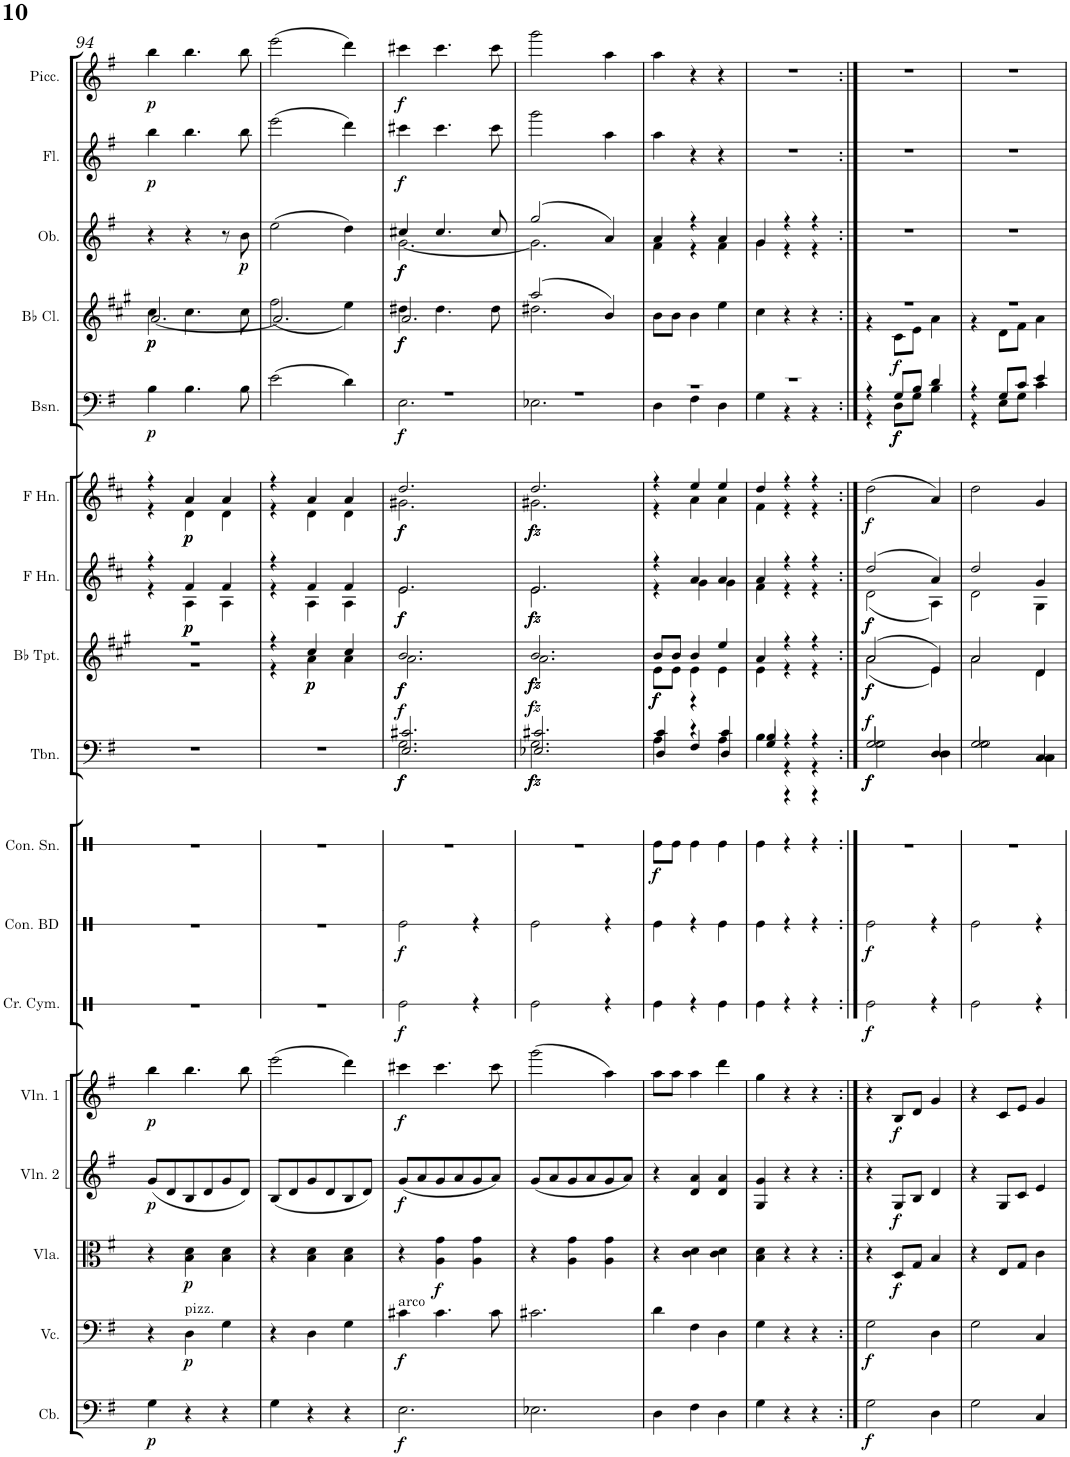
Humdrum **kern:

**kern	**dynam	**kern	**dynam	**kern	**dynam	**kern	**dynam	**kern	**dynam	**kern	**dynam	**kern	**dynam	**kern	**dynam	**kern	**dynam	**kern	**dynam	**kern	**dynam	**kern	**dynam	**kern	**dynam	**kern	**dynam
*part14	*part14	*part13	*part13	*part12	*part12	*part11	*part11	*part10	*part10	*part9	*part9	*part8	*part8	*part7	*part7	*part6	*part6	*part5	*part5	*part4	*part4	*part3	*part3	*part2	*part2	*part1	*part1
*staff14	*staff14	*staff13	*staff13	*staff12	*staff12	*staff11	*staff11	*staff10	*staff10	*staff9	*staff9	*staff8	*staff8	*staff7	*staff7	*staff6	*staff6	*staff5	*staff5	*staff4	*staff4	*staff3	*staff3	*staff2	*staff2	*staff1	*staff1
*I"Contrabass	*	*I"Violoncello	*	*I"Viola	*	*I"Violin 2	*	*I"Violin 1	*	*I"Trombone	*	*I"Bb Trumpet	*	*I"Horn in F	*	*I"Horn in F	*	*I"Bassoon	*	*I"Bb Clarinet	*	*I"Oboe	*	*I"Flute	*	*I"Piccolo	*
*I'Cb.	*	*I'Vc.	*	*I'Vla.	*	*I'Vln. 2	*	*I'Vln. 1	*	*I'Tbn.	*	*I'Bb Tpt.	*	*	*	*	*	*I'Bsn.	*	*I'Bb Cl.	*	*I'Ob.	*	*I'Fl.	*	*I'Picc.	*
!!LO:PB:g=z
*clefF4	*	*clefF4	*	*clefC3	*	*clefG2	*	*clefG2	*	*clefF4	*	*clefG2	*	*clefG2	*	*clefG2	*	*clefF4	*	*clefG2	*	*clefG2	*	*clefG2	*	*clefG2	*
*Trd7c12	*	*	*	*	*	*	*	*	*	*	*	*Trd1c2	*	*Trd4c7	*	*Trd4c7	*	*	*	*Trd1c2	*	*	*	*	*	*Trd-7c-12	*
*k[f#]	*	*k[f#]	*	*k[f#]	*	*k[f#]	*	*k[f#]	*	*k[f#]	*	*k[f#c#g#]	*	*k[f#c#]	*	*k[f#c#]	*	*k[f#]	*	*k[f#c#g#]	*	*k[f#]	*	*k[f#]	*	*k[f#]	*
*M3/4	*	*M3/4	*	*M3/4	*	*M3/4	*	*M3/4	*	*M3/4	*	*M3/4	*	*M3/4	*	*M3/4	*	*M3/4	*	*M3/4	*	*M3/4	*	*M3/4	*	*M3/4	*
=94	=94	=94	=94	=94	=94	=94	=94	=94	=94	=94	=94	=94	=94	=94	=94	=94	=94	=94	=94	=94	=94	=94	=94	=94	=94	=94	=94
*	*	*	*	*	*	*	*	*	*	*	*	*^	*	*^	*	*^	*	*	*	*^	*	*	*	*	*	*	*
!	!LO:DY:b	!	!	!	!	!	!LO:DY:b	!	!LO:DY:b	!	!	!	!	!	!	!	!	!	!	!	!	!LO:DY:b	!	!	!LO:DY:b	!	!	!	!	!	!
!	!	!	!	!	!	!	!	!	!	!	!	!	!	!	!	!	!	!	!	!	!	!	!	!	!LO:DY:n=1:b	!	!	!	!LO:DY:b	!	!LO:DY:b
4G\	p	4r	.	4r	.	(8g/L	p	4bb\	p	2.r	.	2.r	2.r	.	4r	4r	.	4r	4r	.	4B\	p	[<2.a/	4cc#\	p p	4r	.	4bb\	p	4bb\	p
.	.	.	.	.	.	8d/	.	.	.	.	.	.	.	.	.	.	.	.	.	.	.	.	.	.	.	.	.	.	.	.	.
!	!	!LO:TX:a:t=pizz.	!	!	!	!	!	!	!	!	!	!	!	!	!	!	!	!	!	!	!	!	!	!	!	!	!	!	!	!	!
!	!	!	!LO:DY:b	!	!LO:DY:b	!	!	!	!	!	!	!	!	!	!	!	!LO:DY:b	!	!	!	!	!	!	!	!	!	!	!	!	!	!
!	!	!	!	!	!	!	!	!	!	!	!	!	!	!	!	!	!LO:DY:n=1:b	!	!	!LO:DY:b	!	!	!	!	!	!	!	!	!	!	!
!	!	!	!	!	!	!	!	!	!	!	!	!	!	!	!	!	!	!	!	!LO:DY:n=1:b	!	!	!	!	!	!	!	!	!	!	!
4r	.	4D\	p	4B\ 4d\	p	8B/	.	4.bb\	.	.	.	.	.	.	4f#/	4A\	p p	4a/	4d\	p p	4.B\	.	.	4.cc#\	.	4r	.	4.bb\	.	4.bb\	.
.	.	.	.	.	.	8d/	.	.	.	.	.	.	.	.	.	.	.	.	.	.	.	.	.	.	.	.	.	.	.	.	.
4r	.	4G\	.	4B\ 4d\	.	8g/	.	.	.	.	.	.	.	.	4f#/	4A\	.	4a/	4d\	.	.	.	.	.	.	8r	.	.	.	.	.
!	!	!	!	!	!	!	!	!	!	!	!	!	!	!	!	!	!	!	!	!	!	!	!	!	!	!	!LO:DY:b	!	!	!	!
.	.	.	.	.	.	8d/J)	.	8bb\	.	.	.	.	.	.	.	.	.	.	.	.	8B\	.	.	8cc#\	.	8b\	p	8bb\	.	8bb\	.
=95	=95	=95	=95	=95	=95	=95	=95	=95	=95	=95	=95	=95	=95	=95	=95	=95	=95	=95	=95	=95	=95	=95	=95	=95	=95	=95	=95	=95	=95	=95	=95
4G\	.	4r	.	4r	.	(8B/L	.	(2eee\	.	2.r	.	4r	4r	.	4r	4r	.	4r	4r	.	(2e\	.	2.a/]	(2ff#\	.	(2ee\	.	(2eee\	.	(2eee\	.
.	.	.	.	.	.	8d/	.	.	.	.	.	.	.	.	.	.	.	.	.	.	.	.	.	.	.	.	.	.	.	.	.
!	!	!	!	!	!	!	!	!	!	!	!	!	!	!LO:DY:b	!	!	!	!	!	!	!	!	!	!	!	!	!	!	!	!	!
!	!	!	!	!	!	!	!	!	!	!	!	!	!	!LO:DY:n=1:b	!	!	!	!	!	!	!	!	!	!	!	!	!	!	!	!	!
4r	.	4D\	.	4B\ 4d\	.	8g/	.	.	.	.	.	4cc#/	4a\	p p	4f#/	4A\	.	4a/	4d\	.	.	.	.	.	.	.	.	.	.	.	.
.	.	.	.	.	.	8d/	.	.	.	.	.	.	.	.	.	.	.	.	.	.	.	.	.	.	.	.	.	.	.	.	.
4r	.	4G\	.	4B\ 4d\	.	8B/	.	4ddd\)	.	.	.	4cc#/	4a\	.	4f#/	4A\	.	4a/	4d\	.	4d\)	.	.	4ee\)	.	4dd\)	.	4ddd\)	.	4ddd\)	.
.	.	.	.	.	.	8d/J)	.	.	.	.	.	.	.	.	.	.	.	.	.	.	.	.	.	.	.	.	.	.	.	.	.
=96	=96	=96	=96	=96	=96	=96	=96	=96	=96	=96	=96	=96	=96	=96	=96	=96	=96	=96	=96	=96	=96	=96	=96	=96	=96	=96	=96	=96	=96	=96	=96
*	*	*	*	*	*	*	*	*	*	*^	*	*	*	*	*	*	*	*	*	*	*^	*	*	*	*	*^	*	*	*	*	*
*	*	*	*	*	*	*	*	*	*	*	*^	*	*	*	*	*	*	*	*	*	*	*	*	*	*	*	*	*	*	*	*	*	*	*
!	!	!LO:TX:a:t=arco	!	!	!	!	!	!	!	!	!	!	!	!	!	!	!	!	!	!	!	!	!	!	!	!	!	!	!	!	!	!	!	!	!
!	!LO:DY:b	!	!LO:DY:b	!	!	!	!LO:DY:b	!	!LO:DY:b	!	!	!	!LO:DY:b	!	!	!	!	!	!	!	!	!	!	!	!	!	!	!	!	!	!	!	!	!	!
!	!	!	!	!	!	!	!	!	!	!	!	!	!LO:DY:n=1:b	!	!	!	!	!	!	!	!	!	!	!	!	!	!	!	!	!	!	!	!	!	!
!	!	!	!	!	!	!	!	!	!	!	!	!	!LO:DY:n=2:a	!	!	!LO:DY:b	!	!	!	!	!	!	!	!	!	!	!	!	!	!	!	!	!	!	!
!	!	!	!	!	!	!	!	!	!	!	!	!	!	!	!	!LO:DY:n=1:b	!	!	!LO:DY:b	!	!	!	!	!	!	!	!	!	!	!	!	!	!	!	!
!	!	!	!	!	!	!	!	!	!	!	!	!	!	!	!	!	!	!	!LO:DY:n=1:b	!	!	!LO:DY:b	!	!	!	!	!	!	!	!	!	!	!	!	!
!	!	!	!	!	!	!	!	!	!	!	!	!	!	!	!	!	!	!	!	!	!	!LO:DY:n=1:b	!	!	!LO:DY:b	!	!	!LO:DY:b	!	!	!	!	!	!	!
!	!	!	!	!	!	!	!	!	!	!	!	!	!	!	!	!	!	!	!	!	!	!	!	!	!	!	!	!LO:DY:n=1:b	!	!	!LO:DY:b	!	!	!	!
!	!	!	!	!	!	!	!	!	!	!	!	!	!	!	!	!	!	!	!	!	!	!	!	!	!	!	!	!	!	!	!LO:DY:n=1:b	!	!LO:DY:b	!	!LO:DY:b
2.E\	f	4c#X\	f	4r	.	(8g/L	f	4ccc#X\	f	2.c#X/	2.G\	2.E/	f f f	2.b/	2.a\	f f	2.e/	2.e\	f f	2.dd/	2.g#X\	f f	2.r	2.E\	f	2.a/	4dd#X\	f f	4cc#X/	[2.g\	f f	4ccc#X\	f	4ccc#X\	f
.	.	.	.	.	.	8a/	.	.	.	.	.	.	.	.	.	.	.	.	.	.	.	.	.	.	.	.	.	.	.	.	.	.	.	.	.
!	!	!	!	!	!LO:DY:b	!	!	!	!	!	!	!	!	!	!	!	!	!	!	!	!	!	!	!	!	!	!	!	!	!	!	!	!	!	!
.	.	4.c#\	.	4A\ 4g\	f	8g/	.	4.ccc#\	.	.	.	.	.	.	.	.	.	.	.	.	.	.	.	.	.	.	4.dd#\	.	4.cc#/	.	.	4.ccc#\	.	4.ccc#\	.
.	.	.	.	.	.	8a/	.	.	.	.	.	.	.	.	.	.	.	.	.	.	.	.	.	.	.	.	.	.	.	.	.	.	.	.	.
.	.	.	.	4A\ 4g\	.	8g/	.	.	.	.	.	.	.	.	.	.	.	.	.	.	.	.	.	.	.	.	.	.	.	.	.	.	.	.	.
.	.	8c#\	.	.	.	8a/J)	.	8ccc#\	.	.	.	.	.	.	.	.	.	.	.	.	.	.	.	.	.	.	8dd#\	.	8cc#/	.	.	8ccc#\	.	8ccc#\	.
=97	=97	=97	=97	=97	=97	=97	=97	=97	=97	=97	=97	=97	=97	=97	=97	=97	=97	=97	=97	=97	=97	=97	=97	=97	=97	=97	=97	=97	=97	=97	=97	=97	=97	=97	=97
!	!	!	!	!	!	!	!	!	!	!	!	!	!LO:DY:b	!	!	!	!	!	!	!	!	!	!	!	!	!	!	!	!	!	!	!	!	!	!
!	!	!	!	!	!	!	!	!	!	!	!	!	!LO:DY:n=1:b	!	!	!	!	!	!	!	!	!	!	!	!	!	!	!	!	!	!	!	!	!	!
!	!	!	!	!	!	!	!	!	!	!	!	!	!LO:DY:n=2:a	!	!	!LO:DY:b	!	!	!	!	!	!	!	!	!	!	!	!	!	!	!	!	!	!	!
!	!	!	!	!	!	!	!	!	!	!	!	!	!	!	!	!LO:DY:n=1:b	!	!	!LO:DY:b	!	!	!	!	!	!	!	!	!	!	!	!	!	!	!	!
!	!	!	!	!	!	!	!	!	!	!	!	!	!	!	!	!	!	!	!LO:DY:n=1:b	!	!	!LO:DY:b	!	!	!	!	!	!	!	!	!	!	!	!	!
!	!	!	!	!	!	!	!	!	!	!	!	!	!	!	!	!	!	!	!	!	!	!LO:DY:n=1:b	!	!	!	!	!	!	!	!	!	!	!	!	!
2.E-X\	.	2.c#X\	.	4r	.	(8g/L	.	(2ggg\	.	2.c#X/	2.G\	2.E-X/	fz fz fz	2.b/	2.a\	fz fz	2.e/	2.e\	fz fz	2.dd/	2.g#X\	fz fz	2.r	2.E-X\	.	(2aa/	2.dd#X\	.	(2gg/	2.g\]	.	2ggg\	.	2ggg\	.
.	.	.	.	.	.	8a/	.	.	.	.	.	.	.	.	.	.	.	.	.	.	.	.	.	.	.	.	.	.	.	.	.	.	.	.	.
.	.	.	.	4A\ 4g\	.	8g/	.	.	.	.	.	.	.	.	.	.	.	.	.	.	.	.	.	.	.	.	.	.	.	.	.	.	.	.	.
.	.	.	.	.	.	8a/	.	.	.	.	.	.	.	.	.	.	.	.	.	.	.	.	.	.	.	.	.	.	.	.	.	.	.	.	.
.	.	.	.	4A\ 4g\	.	8g/	.	4aa\)	.	.	.	.	.	.	.	.	.	.	.	.	.	.	.	.	.	4b/)	.	.	4a/)	.	.	4aa\	.	4aa\	.
.	.	.	.	.	.	8a/J)	.	.	.	.	.	.	.	.	.	.	.	.	.	.	.	.	.	.	.	.	.	.	.	.	.	.	.	.	.
*	*	*	*	*	*	*	*	*	*	*	*	*	*	*	*	*	*	*	*	*	*	*	*	*	*	*v	*v	*	*	*	*	*	*	*	*
=98	=98	=98	=98	=98	=98	=98	=98	=98	=98	=98	=98	=98	=98	=98	=98	=98	=98	=98	=98	=98	=98	=98	=98	=98	=98	=98	=98	=98	=98	=98	=98	=98	=98	=98
!	!	!	!	!	!	!	!	!	!	!	!	!	!	!	!	!LO:DY:b	!	!	!	!	!	!	!	!	!	!	!	!	!	!	!	!	!	!
!	!	!	!	!	!	!	!	!	!	!	!	!	!	!	!	!LO:DY:n=1:b	!	!	!	!	!	!	!	!	!	!	!	!	!	!	!	!	!	!
4D\	.	4d\	.	4r	.	4r	.	8aa\L	.	4c/	4A\	4D/	.	8b/L	8e\L	f f	4r	4r	.	4r	4r	.	2.r	4D\	.	8b\L	.	4a/	4f#\	.	4aa\	.	4aa\	.
.	.	.	.	.	.	.	.	8aa\J	.	.	.	.	.	8b/J	8e\J	.	.	.	.	.	.	.	.	.	.	8b\J	.	.	.	.	.	.	.	.
4F#\	.	4F#\	.	4c\ 4d\	.	4d/ 4a/	.	4aa\	.	4r	4r	4F#/	.	4b/	4e\	.	4a/	4g\	.	4ee/	4a\	.	.	4F#\	.	4b\	.	4r	4r	.	4r	.	4r	.
4D\	.	4D\	.	4c\ 4d\	.	4d/ 4a/	.	4ddd\	.	4c/	4A\	4D/	.	4ee/	4e\	.	4a/	4g\	.	4ee/	4a\	.	.	4D\	.	4ee\	.	4a/	4f#\	.	4r	.	4r	.
=99	=99	=99	=99	=99	=99	=99	=99	=99	=99	=99	=99	=99	=99	=99	=99	=99	=99	=99	=99	=99	=99	=99	=99	=99	=99	=99	=99	=99	=99	=99	=99	=99	=99	=99
4G\	.	4G\	.	4B\ 4d\	.	4G/ 4g/	.	4gg\	.	4B/	4B\	4G/	.	4a/	4e\	.	4a/	4f#\	.	4dd/	4f#\	.	2.r	4G\	.	4cc#\	.	4g/	4g\	.	2.r	.	2.r	.
4r	.	4r	.	4r	.	4r	.	4r	.	4r	4r	4r	.	4r	4r	.	4r	4r	.	4r	4r	.	.	4r	.	4r	.	4r	4r	.	.	.	.	.
4r	.	4r	.	4r	.	4r	.	4r	.	4r	4r	4r	.	4r	4r	.	4r	4r	.	4r	4r	.	.	4r	.	4r	.	4r	4r	.	.	.	.	.
=100:|!	=100:|!	=100:|!	=100:|!	=100:|!	=100:|!	=100:|!	=100:|!	=100:|!	=100:|!	=100:|!	=100:|!	=100:|!	=100:|!	=100:|!	=100:|!	=100:|!	=100:|!	=100:|!	=100:|!	=100:|!	=100:|!	=100:|!	=100:|!	=100:|!	=100:|!	=100:|!	=100:|!	=100:|!	=100:|!	=100:|!	=100:|!	=100:|!	=100:|!	=100:|!
*	*	*	*	*	*	*	*	*	*	*	*	*	*	*	*	*	*	*	*	*	*	*	*	*	*	*^	*	*	*	*	*	*	*	*
!	!LO:DY:b	!	!LO:DY:b	!	!	!	!	!	!	!	!	!	!LO:DY:b	!	!	!	!	!	!	!	!	!	!	!	!	!	!	!	!	!	!	!	!	!	!
!	!	!	!	!	!	!	!	!	!	!	!	!	!LO:DY:n=1:b	!	!	!	!	!	!	!	!	!	!	!	!	!	!	!	!	!	!	!	!	!	!
!	!	!	!	!	!	!	!	!	!	!	!	!	!LO:DY:n=2:a	!	!	!LO:DY:b	!	!	!	!	!	!	!	!	!	!	!	!	!	!	!	!	!	!	!
!	!	!	!	!	!	!	!	!	!	!	!	!	!	!	!	!LO:DY:n=1:b	!	!	!LO:DY:b	!	!	!	!	!	!	!	!	!	!	!	!	!	!	!	!
!	!	!	!	!	!	!	!	!	!	!	!	!	!	!	!	!	!	!	!LO:DY:n=1:b	!	!	!LO:DY:b	!	!	!	!	!	!	!	!	!	!	!	!	!
*	*	*	*	*	*	*	*	*	*	*	*	*	*	*	*	*	*	*	*	*v	*v	*	*	*	*	*	*	*	*v	*v	*	*	*	*	*
2G\	f	2G\	f	4r	.	4r	.	4r	.	2G/	2G\	2G/	f f f	(2a/	(2a\	f f	(2dd/	(2d\	f f	(2dd\	f	4r	4r	.	2.r	4r	.	2.r	.	2.r	.	2.r	.
!	!	!	!	!	!LO:DY:b	!	!LO:DY:b	!	!LO:DY:b	!	!	!	!	!	!	!	!	!	!	!	!	!	!	!LO:DY:b	!	!	!	!	!	!	!	!	!
!	!	!	!	!	!	!	!	!	!	!	!	!	!	!	!	!	!	!	!	!	!	!	!	!LO:DY:n=1:b	!	!	!LO:DY:b	!	!	!	!	!	!
.	.	.	.	8D/L	f	8G/L	f	8B/L	f	.	.	.	.	.	.	.	.	.	.	.	.	8G/L	8D\L	f f	.	8c#\L	f	.	.	.	.	.	.
.	.	.	.	8G/J	.	8B/J	.	8d/J	.	.	.	.	.	.	.	.	.	.	.	.	.	8B/J	8G\J	.	.	8e\J	.	.	.	.	.	.	.
4D\	.	4D\	.	4B/	.	4d/	.	4g/	.	4D/	4D\	4D/	.	4e/)	4e\)	.	4a/)	4A\)	.	4a/)	.	4d/	4B\	.	.	4a\	.	.	.	.	.	.	.
=101	=101	=101	=101	=101	=101	=101	=101	=101	=101	=101	=101	=101	=101	=101	=101	=101	=101	=101	=101	=101	=101	=101	=101	=101	=101	=101	=101	=101	=101	=101	=101	=101	=101
2G\	.	2G\	.	4r	.	4r	.	4r	.	2G/	2G\	2G/	.	2a/	2a\	.	2dd/	2d\	.	2dd\	.	4r	4r	.	2.r	4r	.	2.r	.	2.r	.	2.r	.
.	.	.	.	8E/L	.	8G/L	.	8c/L	.	.	.	.	.	.	.	.	.	.	.	.	.	8G/L	8E\L	.	.	8d\L	.	.	.	.	.	.	.
.	.	.	.	8G/J	.	8c/J	.	8e/J	.	.	.	.	.	.	.	.	.	.	.	.	.	8c/J	8G\J	.	.	8f#\J	.	.	.	.	.	.	.
4C/	.	4C/	.	4c\	.	4e/	.	4g/	.	4C/	4C\	4C/	.	4d/	4d\	.	4g/	4G\	.	4g/	.	4e/	4c\	.	.	4a\	.	.	.	.	.	.	.
*	*	*	*	*	*	*	*	*	*	*v	*v	*v	*	*	*	*	*v	*v	*	*	*	*v	*v	*	*v	*v	*	*	*	*	*	*	*
*	*	*	*	*	*	*	*	*	*	*	*	*v	*v	*	*	*	*	*	*	*	*	*	*	*	*	*	*	*
=	=	=	=	=	=	=	=	=	=	=	=	=	=	=	=	=	=	=	=	=	=	=	=	=	=	=	=
*-	*-	*-	*-	*-	*-	*-	*-	*-	*-	*-	*-	*-	*-	*-	*-	*-	*-	*-	*-	*-	*-	*-	*-	*-	*-	*-	*-
